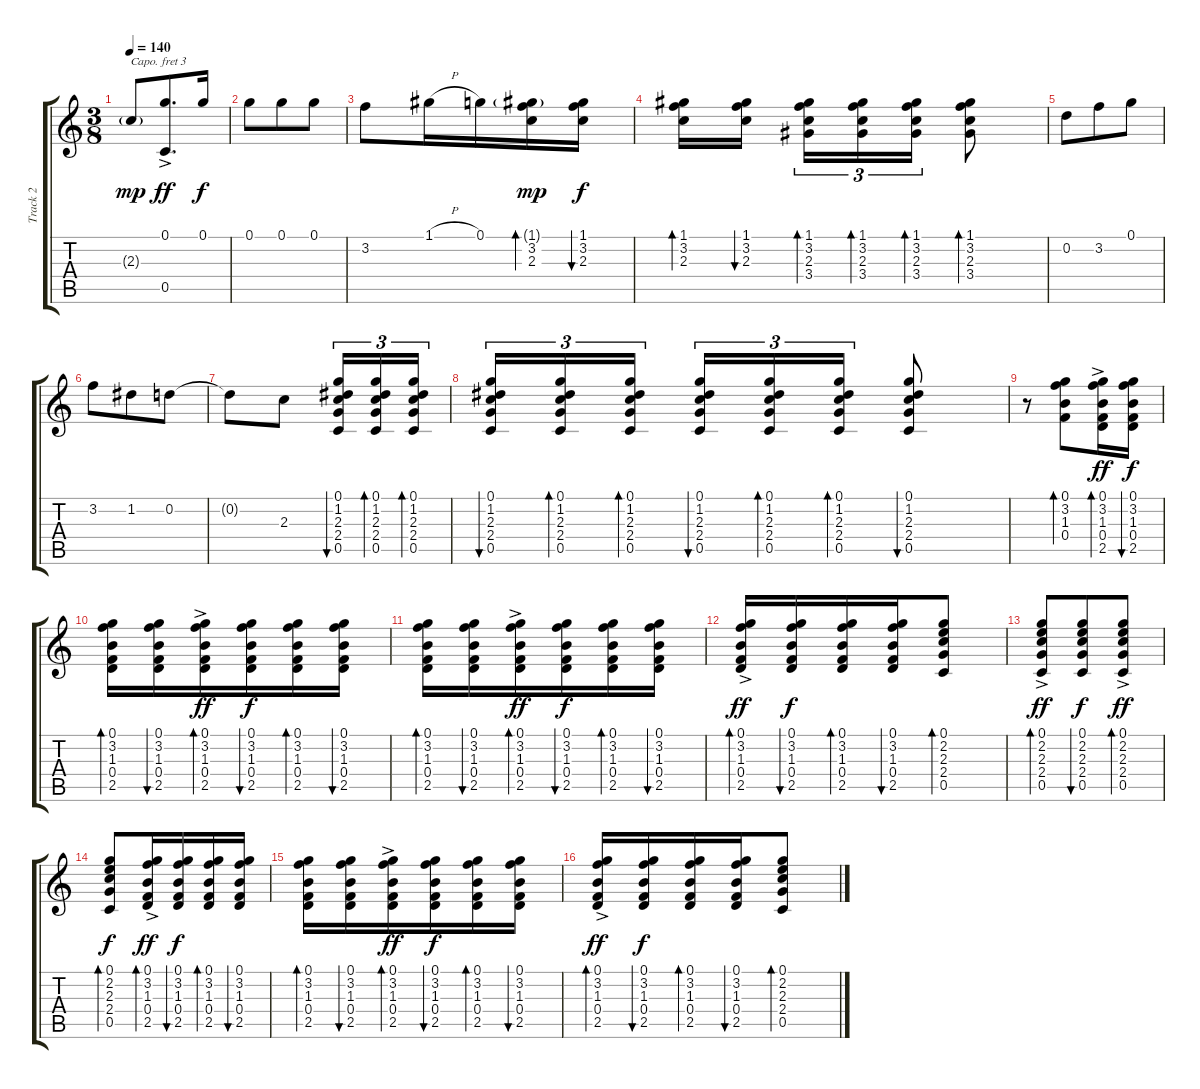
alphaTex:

\track ("Track 2" "Track 2") {instrument acousticguitarnylon}
\staff {score tabs}
\capo 3
\tuning (E4 B3 G3 D3 A2 E2) {hide}
\ts (3 8)
\tempo 140
\clef g2
\ks c
2.3{g}.8{dy mp} (0.1 0.5{ac}).8{d dy ff} 0.1.16{dy f} |
0.1.8 0.1.8 0.1.8 |
3.2.8 1.1{h}.16 0.1.16 (1.1{g} 3.2 2.3).16{bd 30 dy mp} (1.1 3.2 2.3).16{bu 30 dy f} |
(1.1 3.2 2.3).16{bd 30} (1.1 3.2 2.3).16{bu 30} (1.1 3.2 2.3 3.4).16{tu (3 2) bd 30} (1.1 3.2 2.3 3.4).16{tu (3 2) bd 30} (1.1 3.2 2.3 3.4).16{tu (3 2) bd 30} (1.1 3.2 2.3 3.4).8{bd 30} |
0.2.8 3.2.8 0.1.8 |
3.2.8 1.2.8 0.2.8 |
0.2{t}.8 2.3.8 (0.1 1.2 2.3 2.4 0.5).16{tu (3 2) bu 30} (0.1 1.2 2.3 2.4 0.5).16{tu (3 2) bd 30} (0.1 1.2 2.3 2.4 0.5).16{tu (3 2) bd 30} |
(0.1 1.2 2.3 2.4 0.5).16{tu (3 2) bu 30} (0.1 1.2 2.3 2.4 0.5).16{tu (3 2) bd 30} (0.1 1.2 2.3 2.4 0.5).16{tu (3 2) bd 30} (0.1 1.2 2.3 2.4 0.5).16{tu (3 2) bu 30} (0.1 1.2 2.3 2.4 0.5).16{tu (3 2) bd 30} (0.1 1.2 2.3 2.4 0.5).16{tu (3 2) bd 30} (0.1 1.2 2.3 2.4 0.5).8{bu 30} |
r.8 (0.1 3.2 1.3 0.4).8{bd 120} (0.1{ac} 3.2{ac} 1.3{ac} 0.4{ac} 2.5{ac}).16{bd 30 dy ff} (0.1 3.2 1.3 0.4 2.5).16{bu 30 dy f} |
(0.1 3.2 1.3 0.4 2.5).16{bd 30} (0.1 3.2 1.3 0.4 2.5).16{bu 30} (0.1{ac} 3.2{ac} 1.3{ac} 0.4{ac} 2.5{ac}).16{bd 30 dy ff} (0.1 3.2 1.3 0.4 2.5).16{bu 30 dy f} (0.1 3.2 1.3 0.4 2.5).16{bd 30} (0.1 3.2 1.3 0.4 2.5).16{bu 30} |
(0.1 3.2 1.3 0.4 2.5).16{bd 30} (0.1 3.2 1.3 0.4 2.5).16{bu 30} (0.1{ac} 3.2{ac} 1.3{ac} 0.4{ac} 2.5{ac}).16{bd 30 dy ff} (0.1 3.2 1.3 0.4 2.5).16{bu 30 dy f} (0.1 3.2 1.3 0.4 2.5).16{bd 30} (0.1 3.2 1.3 0.4 2.5).16{bu 30} |
(0.1{ac} 3.2{ac} 1.3{ac} 0.4{ac} 2.5{ac}).16{bd 30 dy ff} (0.1 3.2 1.3 0.4 2.5).16{bu 30 dy f} (0.1 3.2 1.3 0.4 2.5).16{bd 30} (0.1 3.2 1.3 0.4 2.5).16{bu 30} (0.1 2.2 2.3 2.4 0.5).8{bd 30} |
(0.1{ac} 2.2{ac} 2.3{ac} 2.4{ac} 0.5{ac}).8{bd 30 dy ff} (0.1 2.2 2.3 2.4 0.5).8{bu 30 dy f} (0.1{ac} 2.2{ac} 2.3{ac} 2.4{ac} 0.5{ac}).8{bd 30 dy ff} |
(0.1 2.2 2.3 2.4 0.5).8{bd 30 dy f} (0.1{ac} 3.2{ac} 1.3{ac} 0.4{ac} 2.5{ac}).16{bd 30 dy ff} (0.1 3.2 1.3 0.4 2.5).16{bu 30 dy f} (0.1 3.2 1.3 0.4 2.5).16{bd 30} (0.1 3.2 1.3 0.4 2.5).16{bu 30} |
(0.1 3.2 1.3 0.4 2.5).16{bd 30} (0.1 3.2 1.3 0.4 2.5).16{bu 30} (0.1{ac} 3.2{ac} 1.3{ac} 0.4{ac} 2.5{ac}).16{bd 30 dy ff} (0.1 3.2 1.3 0.4 2.5).16{bu 30 dy f} (0.1 3.2 1.3 0.4 2.5).16{bd 30} (0.1 3.2 1.3 0.4 2.5).16{bu 30} |
(0.1{ac} 3.2{ac} 1.3{ac} 0.4{ac} 2.5{ac}).16{bd 30 dy ff} (0.1 3.2 1.3 0.4 2.5).16{bu 30 dy f} (0.1 3.2 1.3 0.4 2.5).16{bd 30} (0.1 3.2 1.3 0.4 2.5).16{bu 30} (0.1 2.2 2.3 2.4 0.5).8{bd 30}
